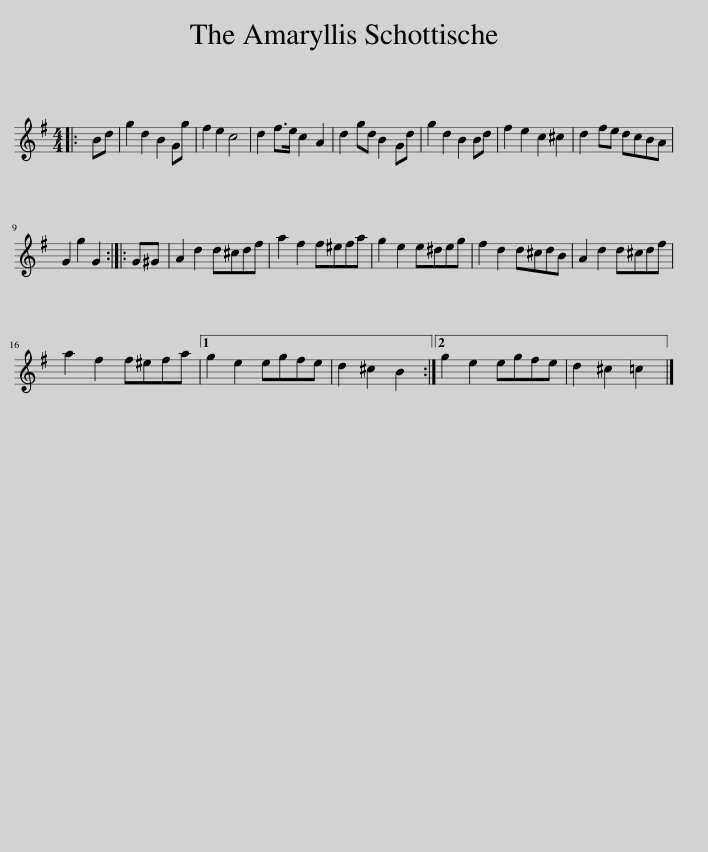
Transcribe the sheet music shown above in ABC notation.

X:1
L:1/8
M:4/4
I:linebreak $
K:G
V:1 treble
V:1
|: Bd | g2 d2 B2 Gg | f2 e2 c4 | d2 f>e c2 A2 | d2 gd B2 Gd | %5
 g2 d2 B2 Bd | f2 e2 c2 ^c2 | d2 fe dcBA |$ G2 g2 G2 :: G^G | %10
 A2 d2 d^cdf | a2 f2 f^efa | g2 e2 e^deg | f2 d2 d^cdB | A2 d2 d^cdf |$ %15
 a2 f2 f^efa |1 g2 e2 egfe | d2 ^c2 B2 :|2 g2 e2 egfe | d2 ^c2 =c2 |] %20
